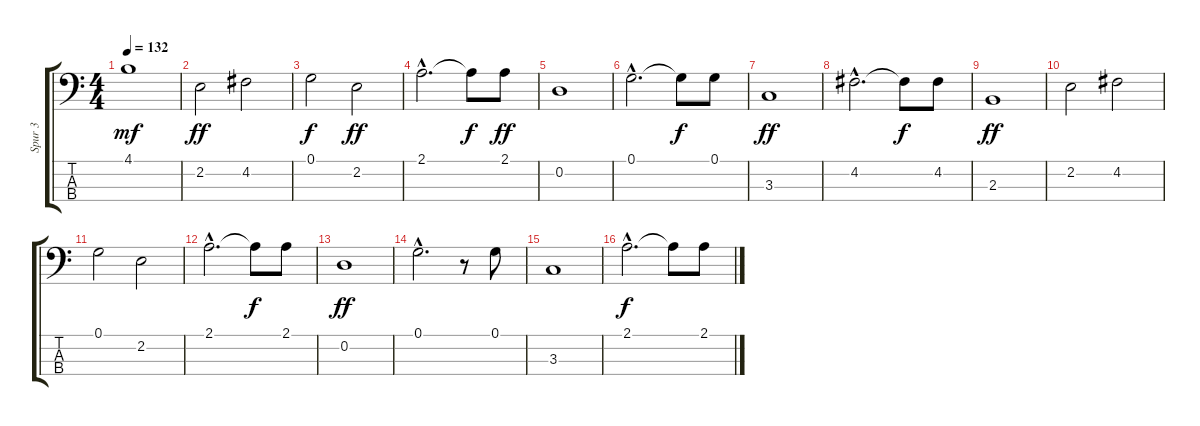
\track ("Spur 3" "Spur 3") {instrument fretlessbass}
\staff {score tabs}
\tuning (G2 D2 A1 E1) {hide}
\ts (4 4)
\tempo 132
\clef f4
\ks c
4.1.1{dy mf} |
2.2.2{dy ff} 4.2.2 |
0.1.2{dy f} 2.2.2{dy ff} |
2.1{hac}.2{d} 2.1{t}.8{dy f} 2.1.8{dy ff} |
0.2.1 |
0.1{hac}.2{d} 0.1{t}.8{dy f} 0.1.8 |
3.3.1{dy ff} |
4.2{hac}.2{d} 4.2{t}.8{dy f} 4.2.8 |
2.3.1{dy ff} |
2.2.2 4.2.2 |
0.1.2 2.2.2 |
2.1{hac}.2{d} 2.1{t}.8{dy f} 2.1.8 |
0.2.1{dy ff} |
0.1{hac}.2{d} r.8 0.1.8 |
3.3.1 |
2.1{hac}.2{d dy f} 2.1{t}.8 2.1.8
